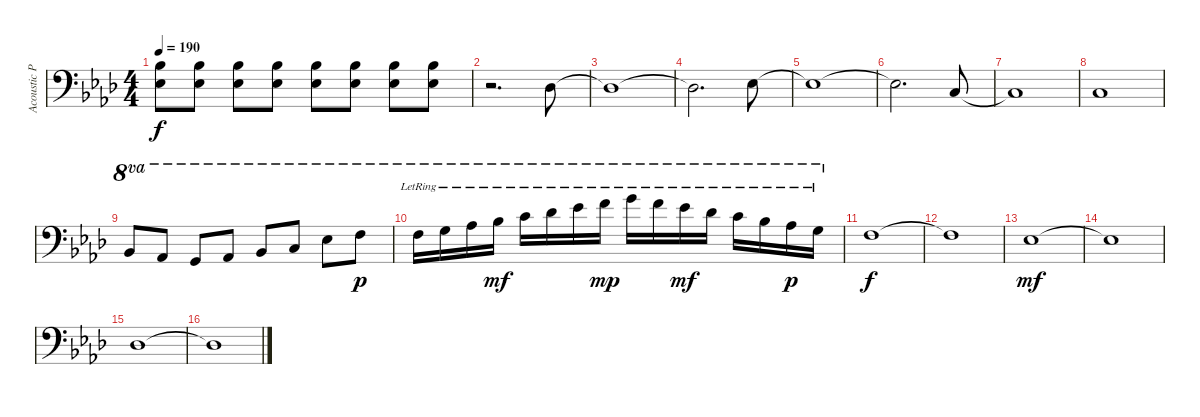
\track ("Acoustic Piano (Staff 2)" "Acoustic P") {instrument violin}
\staff {score}
\tuning (E4 B3 G3 D3 A2 E2 B1) {hide}
\ts (4 4)
\tempo 190
\clef f4
\ks ab
(3.3 1.4).8{dy f} (3.3 1.4).8 (3.3 1.4).8 (3.3 1.4).8 (3.3 1.4).8 (3.3 1.4).8 (3.3 1.4).8 (3.3 1.4).8 |
r.2{d} 4.5.8 |
4.5{t}.1 |
4.5{t}.2{d} 1.4.8 |
1.4{t}.1 |
1.4{t}.2{d} 3.5.8 |
3.5{t}.1 |
3.5.1 |
3.3.8{ot 8va} 1.3.8{ot 8va} 0.3.8{ot 8va} 1.3.8{ot 8va} 3.3.8{ot 8va} 1.2.8{ot 8va} 4.2.8{ot 8va} 1.1.8{ot 8va dy p} |
1.1{lr}.16{ot 8va} 3.1{lr}.16{ot 8va} 4.1{lr}.16{ot 8va} 6.1{lr}.16{ot 8va dy mf} 8.1{lr}.16{ot 8va} 9.1{lr}.16{ot 8va} 11.1{lr}.16{ot 8va} 13.1{lr}.16{ot 8va dy mp} 15.1{lr}.16{ot 8va} 13.1{lr}.16{ot 8va} 11.1{lr}.16{ot 8va dy mf} 9.1{lr}.16{ot 8va} 8.1{lr}.16{ot 8va} 6.1{lr}.16{ot 8va} 4.1{lr}.16{ot 8va dy p} 3.1{lr}.16{ot 8va} |
3.4.1{dy f} |
3.4{t}.1 |
1.4.1{dy mf} |
1.4{t}.1 |
4.5.1 |
4.5{t}.1
